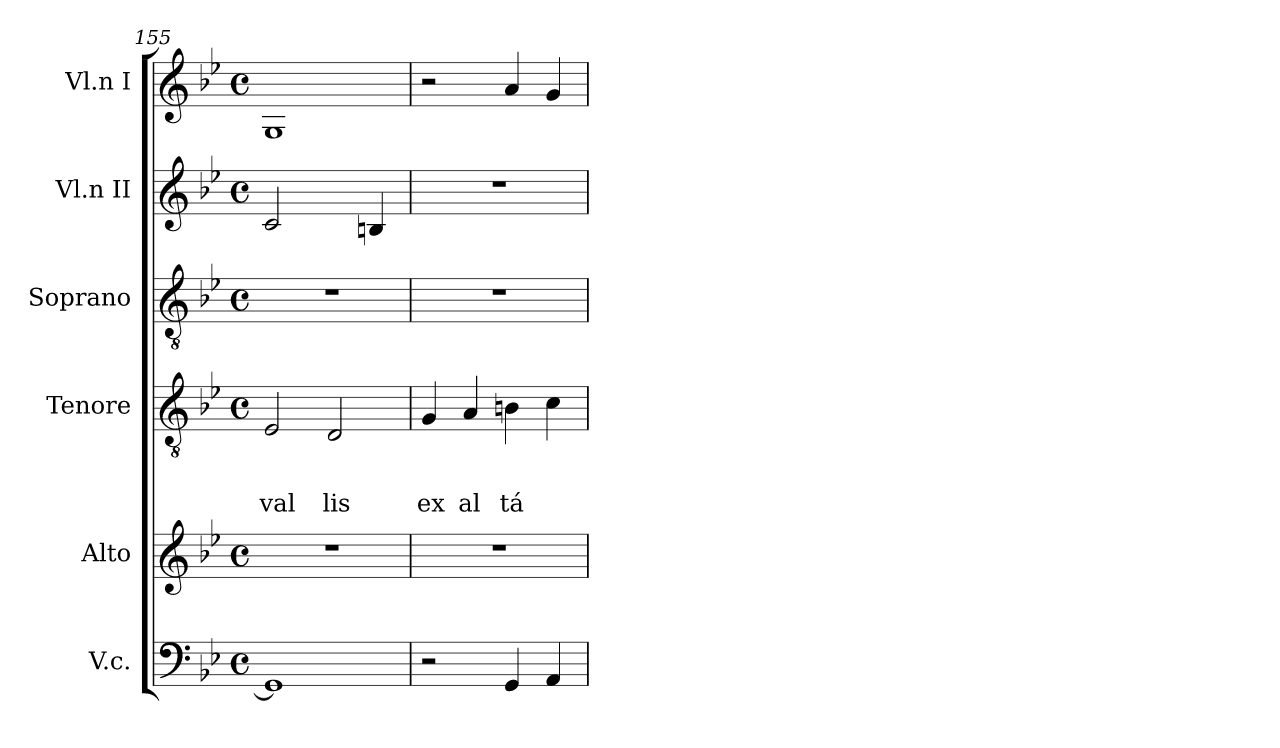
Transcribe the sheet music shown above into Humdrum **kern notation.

**kern	**kern	**kern	**text	**text	**text	**kern	**kern	**kern
*part6	*part5	*part4	*part4	*part4	*part4	*part3	*part2	*part1
*staff6	*staff5	*staff4	*staff4	*staff4	*staff4	*staff3	*staff2	*staff1
*I"V.c.	*I"Alto	*I"Tenore	*	*	*	*I"Soprano	*I"Vl.n II	*I"Vl.n I
*I'V.c.	*I'Alto	*I'Tenore	*	*	*	*I'Soprano	*I'Vl.n II	*I'Vl.n I
*clefF4	*clefG2	*clefGv2	*	*	*	*clefGv2	*clefG2	*clefG2
*k[b-e-]	*k[b-e-]	*k[b-e-]	*	*	*	*k[b-e-]	*k[b-e-]	*k[b-e-]
*B-:	*B-:	*B-:	*	*	*	*B-:	*B-:	*B-:
*M4/4	*M4/4	*M4/4	*	*	*	*M4/4	*M4/4	*M4/4
*met(c)	*met(c)	*met(c)	*	*	*	*met(c)	*met(c)	*met(c)
=155	=155	=155	=155	=155	=155	=155	=155	=155
!	!	!	!	!	!LO:LY:b	!	!	!
1GG]	1r	2E-/	.	.	val	1r	2c/	1G
!	!	!	!	!	!LO:LY:b	!	!	!
.	.	2D/	.	.	lis	.	4ryy	.
.	.	.	.	.	.	.	4Bn/	.
=156	=156	=156	=156	=156	=156	=156	=156	=156
!	!	!	!	!	!LO:LY:b	!	!	!
2r	1r	4G/	.	.	ex	1r	1r	2r
!	!	!	!	!	!LO:LY:b	!	!	!
.	.	4A/	.	.	al	.	.	.
!	!	!	!	!	!LO:LY:b	!	!	!
4GG/	.	4Bn\	.	.	tá	.	.	4a/
4AA/	.	4c\	.	.	.	.	.	4g/
=	=	=	=	=	=	=	=	=
*-	*-	*-	*-	*-	*-	*-	*-	*-
